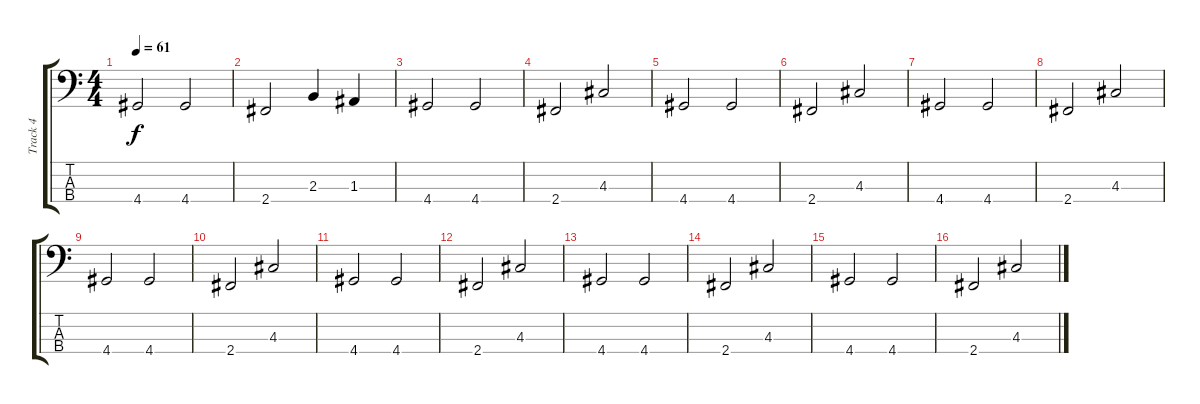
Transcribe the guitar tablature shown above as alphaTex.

\track ("Track 4" "Track 4") {instrument electricbassfinger}
\staff {score tabs}
\tuning (G2 D2 A1 E1) {hide}
\ts (4 4)
\tempo 61
\clef f4
\ks c
4.4.2{dy f} 4.4.2 |
2.4.2 2.3.4 1.3.4 |
4.4.2 4.4.2 |
2.4.2 4.3.2 |
4.4.2 4.4.2 |
2.4.2 4.3.2 |
4.4.2 4.4.2 |
2.4.2 4.3.2 |
4.4.2 4.4.2 |
2.4.2 4.3.2 |
4.4.2 4.4.2 |
2.4.2 4.3.2 |
4.4.2 4.4.2 |
2.4.2 4.3.2 |
4.4.2 4.4.2 |
2.4.2 4.3.2
